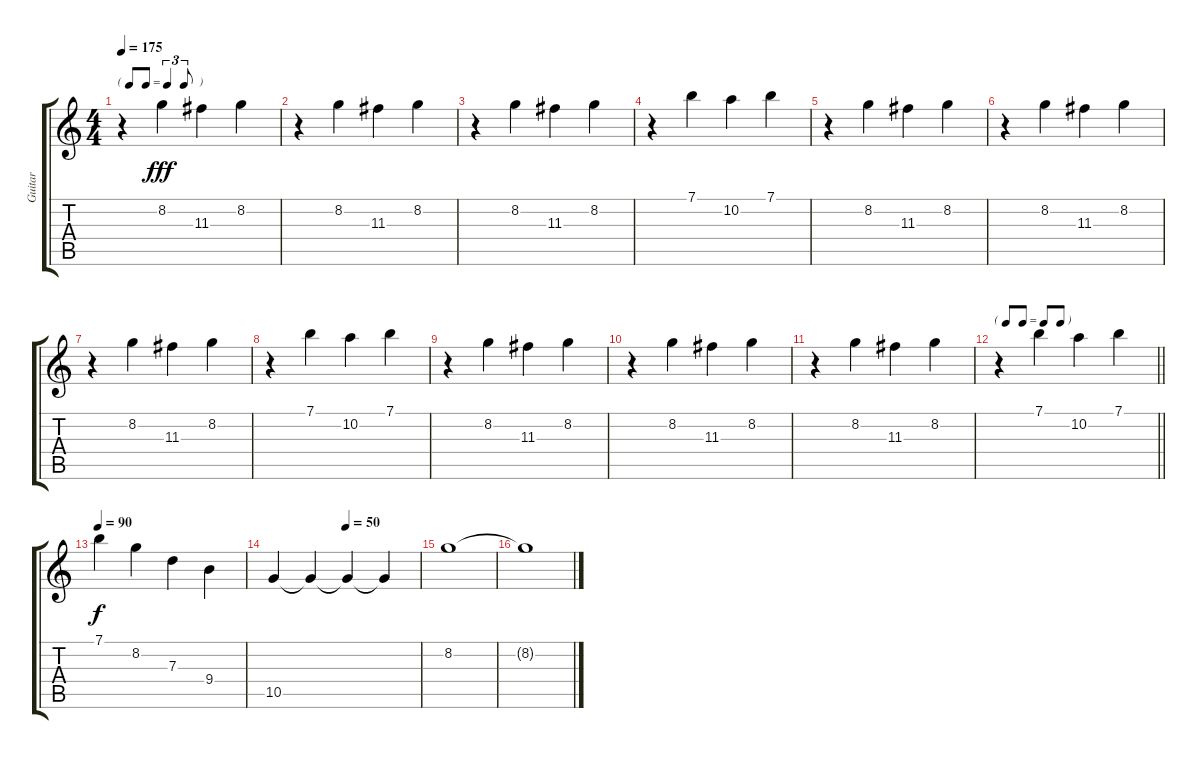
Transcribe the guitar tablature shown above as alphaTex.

\track ("Guitar" "Guitar") {instrument distortionguitar}
\staff {score tabs}
\tuning (E4 B3 G3 D3 A2 E2) {hide}
\ts (4 4)
\tf triplet8th
\tempo 175
\clef g2
\ks c
r.4{dy fff} 8.2.4 11.3.4 8.2.4 |
r.4 8.2.4 11.3.4 8.2.4 |
r.4 8.2.4 11.3.4 8.2.4 |
r.4 7.1.4 10.2.4 7.1.4 |
r.4 8.2.4 11.3.4 8.2.4 |
r.4 8.2.4 11.3.4 8.2.4 |
r.4 8.2.4 11.3.4 8.2.4 |
r.4 7.1.4 10.2.4 7.1.4 |
r.4 8.2.4 11.3.4 8.2.4 |
r.4 8.2.4 11.3.4 8.2.4 |
r.4 8.2.4 11.3.4 8.2.4 |
\tf none
\barLineRight lightlight
r.4 7.1.4 10.2.4 7.1.4 |
\tempo 90
7.1.4{dy f} 8.2.4 7.3.4 9.4.4 |
\tempo (50 0.5)
10.5.4 10.5{t}.4 10.5{t}.4 10.5{t}.4 |
8.2.1 |
8.2{t}.1
